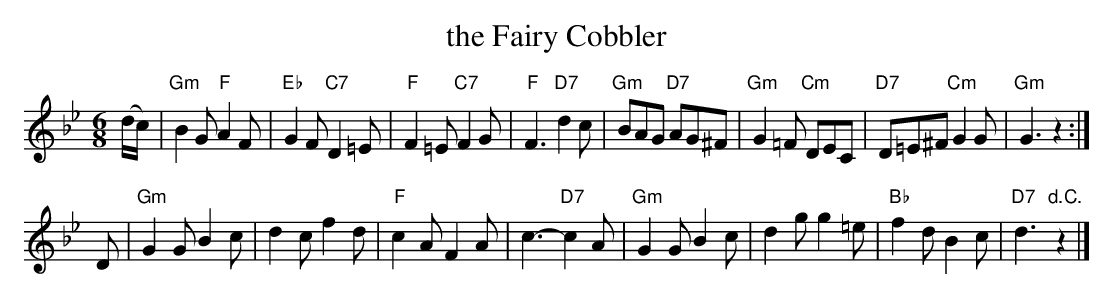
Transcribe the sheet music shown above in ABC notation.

X:1
T: the Fairy Cobbler
M: 6/8
L: 1/8
K: Gm
(d/c/) \
| "Gm"B2G "F"A2F | "Eb"G2F "C7"D2=E | "F"F2=E "C7"F2G | "F"F3 "D7"d2c \
| "Gm"BAG "D7"AG^F | "Gm"G2=F "Cm"DEC | "D7"D=E^F "Cm"G2G | "Gm"G3 z2 :|
D \
| "Gm"G2G B2c | d2c f2d | "F"c2A F2A | c3- "D7"c2A \
| "Gm"G2G B2c | d2g g2=e | "Bb"f2d B2c | "D7"d3 "d.C."z2 |]
